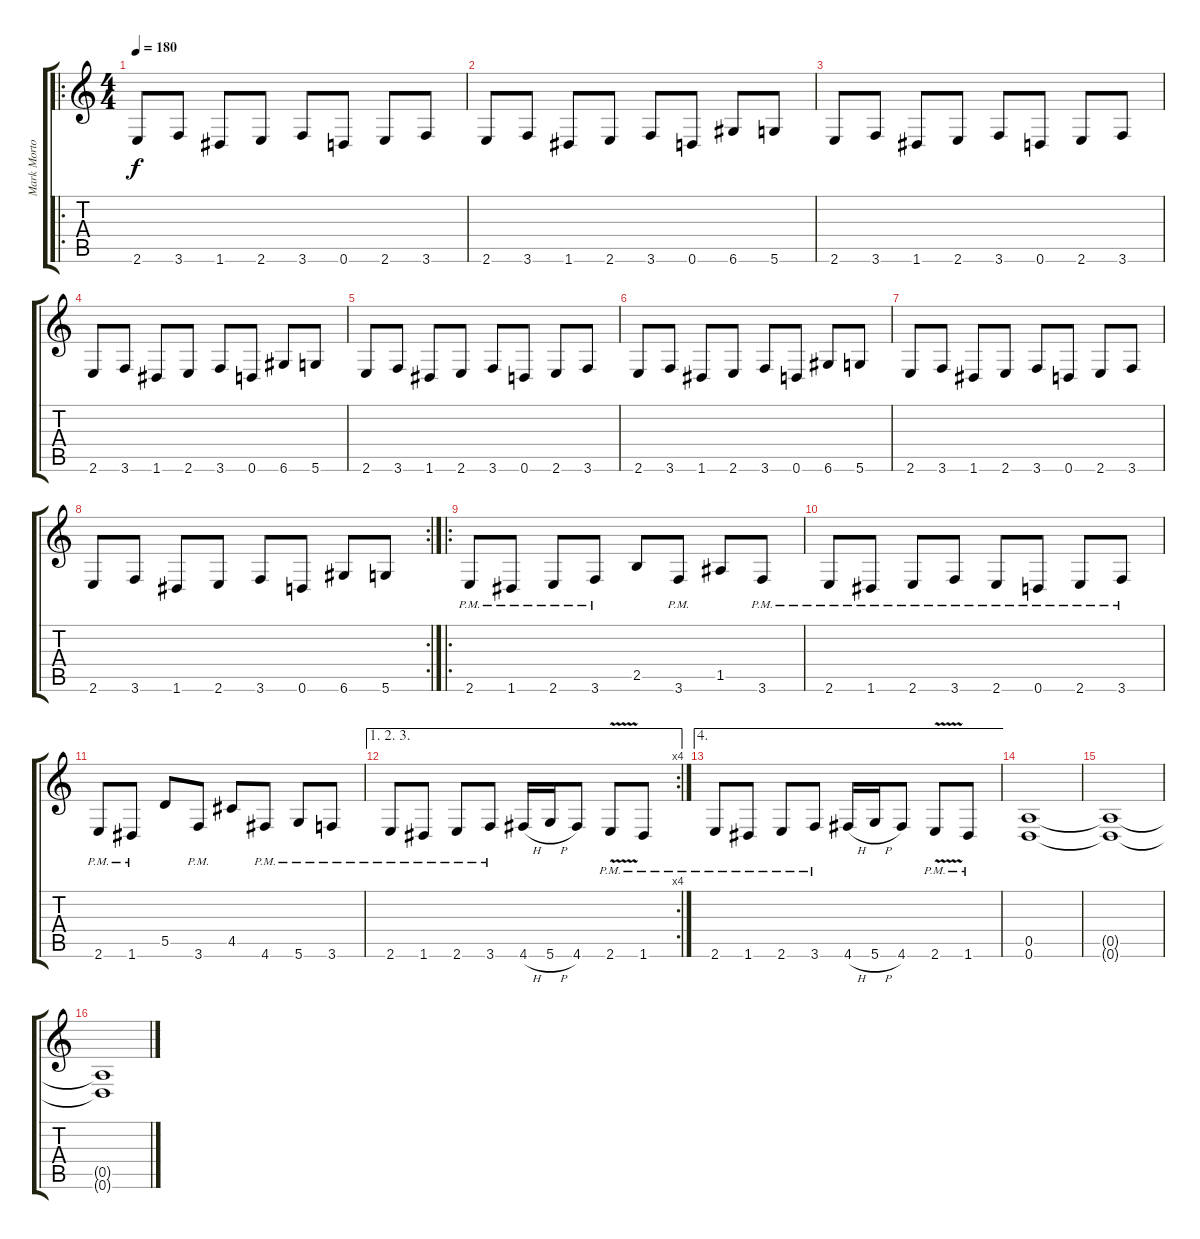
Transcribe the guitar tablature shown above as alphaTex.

\track ("Mark Morton" "Mark Morto") {instrument overdrivenguitar}
\staff {score tabs}
\tuning (E4 B3 G3 D3 A2 D2) {hide}
\ro
\ts (4 4)
\section ("" "")
\tempo 180
\clef g2
\ks c
2.6.8{dy f instrument overdrivenguitar} 3.6.8 1.6.8 2.6.8 3.6.8 0.6.8 2.6.8 3.6.8 |
2.6.8 3.6.8 1.6.8 2.6.8 3.6.8 0.6.8 6.6.8 5.6.8 |
2.6.8 3.6.8 1.6.8 2.6.8 3.6.8 0.6.8 2.6.8 3.6.8 |
2.6.8 3.6.8 1.6.8 2.6.8 3.6.8 0.6.8 6.6.8 5.6.8 |
2.6.8 3.6.8 1.6.8 2.6.8 3.6.8 0.6.8 2.6.8 3.6.8 |
2.6.8 3.6.8 1.6.8 2.6.8 3.6.8 0.6.8 6.6.8 5.6.8 |
2.6.8 3.6.8 1.6.8 2.6.8 3.6.8 0.6.8 2.6.8 3.6.8 |
\rc 2
2.6.8 3.6.8 1.6.8 2.6.8 3.6.8 0.6.8 6.6.8 5.6.8 |
\ro
\section ("" "")
2.6{pm}.8 1.6{pm}.8 2.6{pm}.8 3.6{pm}.8 2.5.8 3.6{pm}.8 1.5.8 3.6{pm}.8 |
2.6{pm}.8 1.6{pm}.8 2.6{pm}.8 3.6{pm}.8 2.6{pm}.8 0.6{pm}.8 2.6{pm}.8 3.6{pm}.8 |
2.6{pm}.8 1.6{pm}.8 5.5.8 3.6{pm}.8 4.5.8 4.6{pm}.8 5.6{pm}.8 3.6{pm}.8 |
\ae (1 2 3)
\rc 4
2.6{pm}.8 1.6{pm}.8 2.6{pm}.8 3.6{pm}.8 4.6{h}.16 5.6{h}.16 4.6.8 2.6{v pm}.8 1.6{pm}.8 |
\ae 4
\section ("" "")
2.6{pm}.8 1.6{pm}.8 2.6{pm}.8 3.6{pm}.8 4.6{h}.16 5.6{h}.16 4.6.8 2.6{v pm}.8 1.6{pm}.8 |
\section ("" "")
(0.5 0.6).1 |
(0.5{t} 0.6{t}).1 |
(0.5{t} 0.6{t}).1
